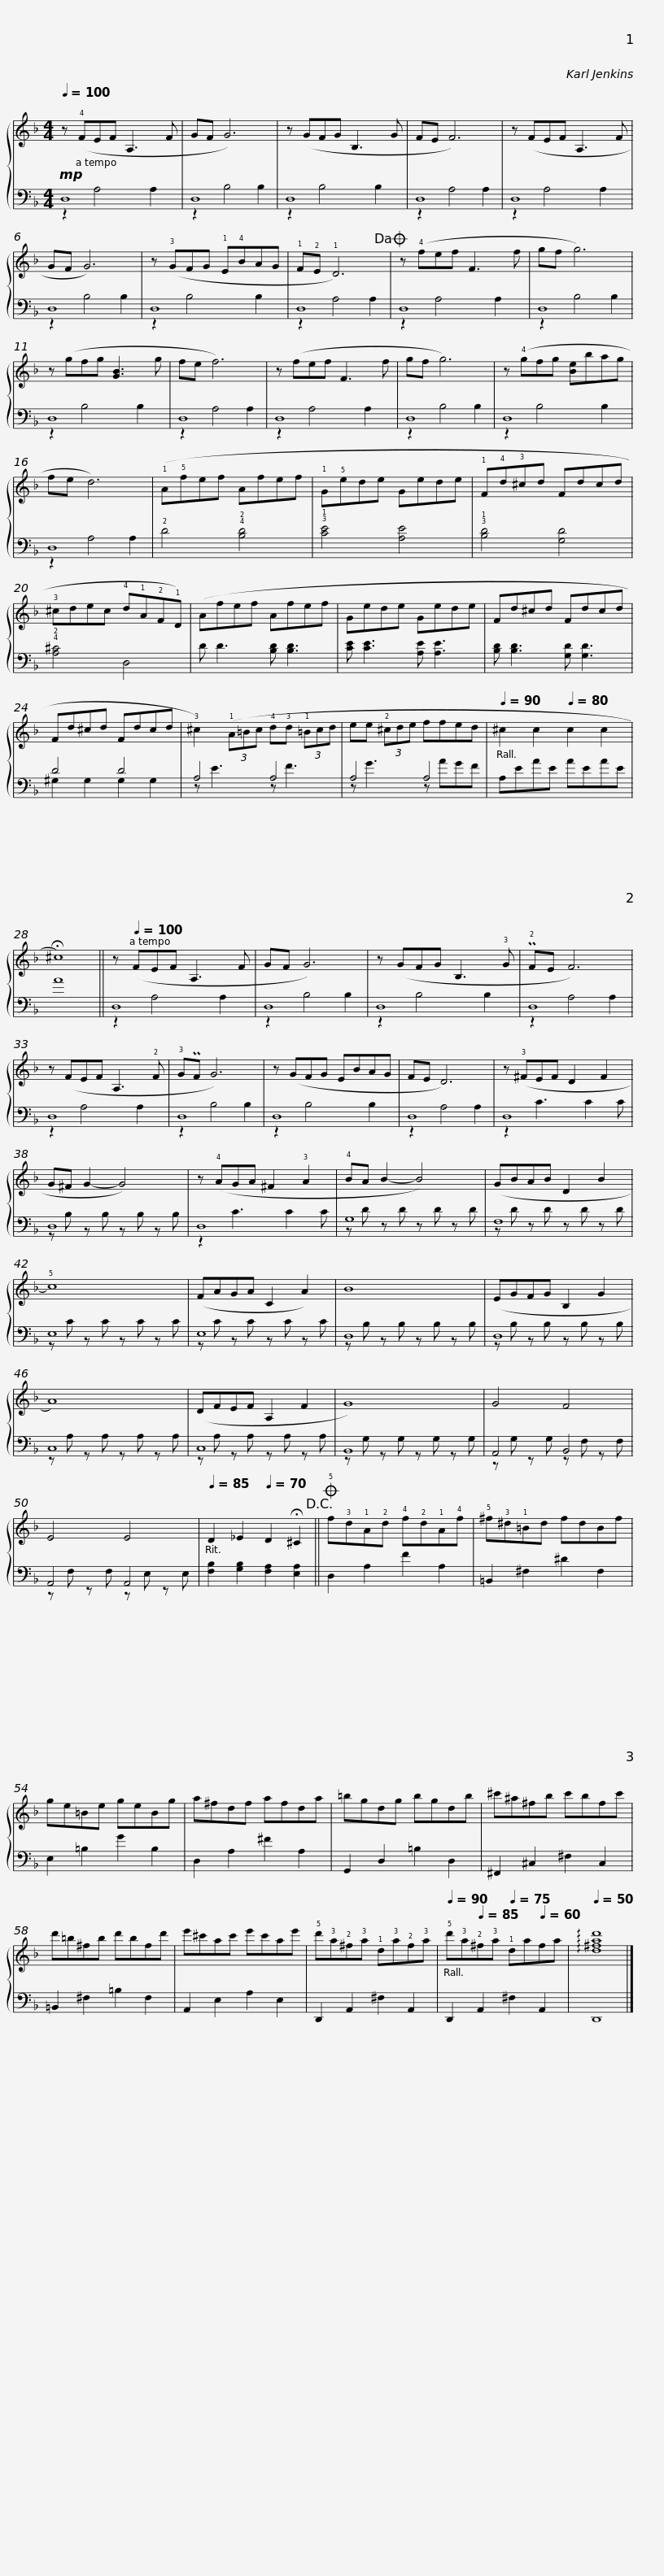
X:1
%%score { 1 | ( 2 3 ) }
L:1/8
Q:1/4=100
M:4/4
I:linebreak $
K:F
V:1 treble
V:2 bass
V:3 bass
V:1
!mp! z (!4!FEF A,3 F | GF G6) | z (GFG B,3 G | FE F6) |$ z (FEF A,3 F | %5
 GF G6) | z (!3!GFG !1!E!4!BAG | !1!F!2!E !1!D6)!dacoda! |$ z (!4!fef F3 f | gf g6) | %10
 z (gfg [GB]3 g | fe f6) |$ z (fef F3 f | gf g6) | z (!4!gfg [Be]bag | %15
 fe d6) |$ (!1!A!5!fef Afef | !1!G!5!ede Gede | !1!F!4!d!3!^cd Fdcd | !3!^cdec !4!d!1!A!2!F!1!D) |$ %20
 (Afef Afef | Gede Gede | Fd^cd Fdcd | Fd^cd Fdcd |$ !3!^c2) (3(!1!A=Bc !4!d!3!d (3!1!=Bcd | %25
 ee (3!2!^cde ffed |[Q:1/4=90] ^c2 c2[Q:1/4=80] c2 c2 | !fermata!^c8) ||$ z[Q:1/4=92][Q:1/4=100] (FEF A,3 F | GF G6) | %30
 z (GFG B,3 !3!G | P!2!FE F6) | z (FEF A,3 !2!F | !3!GPF G6) | z (GFG EBAG |$ %35
 FE D6) | z (!3!^FEF D2 F2 | G^F G2- G4) | z (!4!AGA ^F2 !3!A2 | !4!BA B2- B4) |$ %40
 (GBAB D2 B2 | !5!c8) | (FAGA C2 A2) | B8 | (EGFG B,2 G2 |$ %45
 A8) | (DFEF A,2 F2 | G8) | G4 F4 | E4 E4 |$ %50
[Q:1/4=85] D2 _E2[Q:1/4=70] D2 !fermata!^C2!D.C.! ||$O !5!f!3!d!1!A!2!d !4!f!2!d!1!A!4!f | !5!^f!3!^d!1!=Bd fdBf | ge=Be geBg | a^fdf afda | %55
 =bgdg bgdb |$ ^c'^a^fb c'bfc' | d'=b^fb d'bfd' | e'^c'ac' e'c'ae' | !5!d'!3!a!2!^f!3!a !1!d!3!a!2!f!3!a |$ %60
[Q:1/4=90] !5!d'!3!a[Q:1/4=85]!2!^f!3!a[Q:1/4=75] !1!da[Q:1/4=60]fa |[Q:1/4=50] !arpeggio![d^fad']8 |] %62
V:2
 D,8 | D,8 | D,8 | D,8 |$ D,8 | %5
 D,8 | D,8 | D,8 |$ D,8 | D,8 | %10
 D,8 | D,8 |$ D,8 | D,8 | D,8 | %15
 D,8 |$ !2!D4 !4!!2![B,D]4 | !3!!1![CE]4 [A,E]4 | !3!!1![B,D]4 [G,D]4 | !4!!2![A,^C]4 D,4 |$ %20
 D D3 [B,D] [B,D]3 | [CE] [CE]3 [A,E] [A,E]3 | [B,D] [B,D]3 [G,D] [G,D]3 | D4 D4 |$ A,4 A,4 | %25
 A,4 A,4 | A,EAE AEAE | A8 ||$ D,8 | D,8 | %30
 D,8 | D,8 | D,8 | D,8 | D,8 |$ %35
 D,8 | D,8 | D,8 | D,8 | G,8 |$ %40
 F,8 | E,8 | E,8 | D,8 | D,8 |$ %45
 C,8 | C,8 | B,,8 | A,,4 B,,4 | A,,4 A,,4 |$ %50
 [F,B,]2 [G,B,]2 [F,A,]2 [E,A,]2 ||$ D,2 A,2 F2 A,2 | =B,,2 ^F,2 ^D2 F,2 | E,2 =B,2 G2 B,2 | D,2 A,2 ^F2 A,2 | %55
 G,,2 D,2 =B,2 D,2 |$ ^F,,2 ^C,2 ^F,2 C,2 | =B,,2 ^F,2 =B,2 F,2 | A,,2 E,2 A,2 E,2 | D,,2 A,,2 ^F,2 A,,2 |$ %60
 D,,2 A,,2 ^F,2 A,,2 | D,,8 |] %62
V:3
 z2 A,4 A,2 | z2 B,4 B,2 | z2 B,4 B,2 | z2 A,4 A,2 |$ z2 A,4 A,2 | %5
 z2 B,4 B,2 | z2 B,4 B,2 | z2 A,4 A,2 |$ z2 A,4 A,2 | z2 B,4 B,2 | %10
 z2 B,4 B,2 | z2 A,4 A,2 |$ z2 A,4 A,2 | z2 B,4 B,2 | z2 B,4 B,2 | %15
 z2 A,4 A,2 |$ x8 | x8 | x8 | x8 |$ %20
 x8 | x8 | x8 | ^G,2 G,2 G,2 G,2 |$ z E3 z F3 | %25
 z G3 z AGF | x8 | x8 ||$ z2 A,4 A,2 | z2 B,4 B,2 | %30
 z2 B,4 B,2 | z2 A,4 A,2 | z2 A,4 A,2 | z2 B,4 B,2 | z2 B,4 B,2 |$ %35
 z2 A,4 A,2 | z2 C3 C2 C | z B, z B, z B, z B, | z2 C3 C2 C | z D z D z D z D |$ %40
 z D z D z D z D | z C z C z C z C | z C z C z C z C | z B, z B, z B, z B, | z B, z B, z B, z B, |$ %45
 z A, z A, z A, z A, | z A, z A, z A, z A, | z G, z G, z G, z G, | z G, z G, z F, z F, | z F, z F, z E, z E, |$ %50
 x8 ||$ x8 | x8 | x8 | x8 | %55
 x8 |$ x8 | x8 | x8 | x8 |$ %60
 x8 | x8 |] %62
